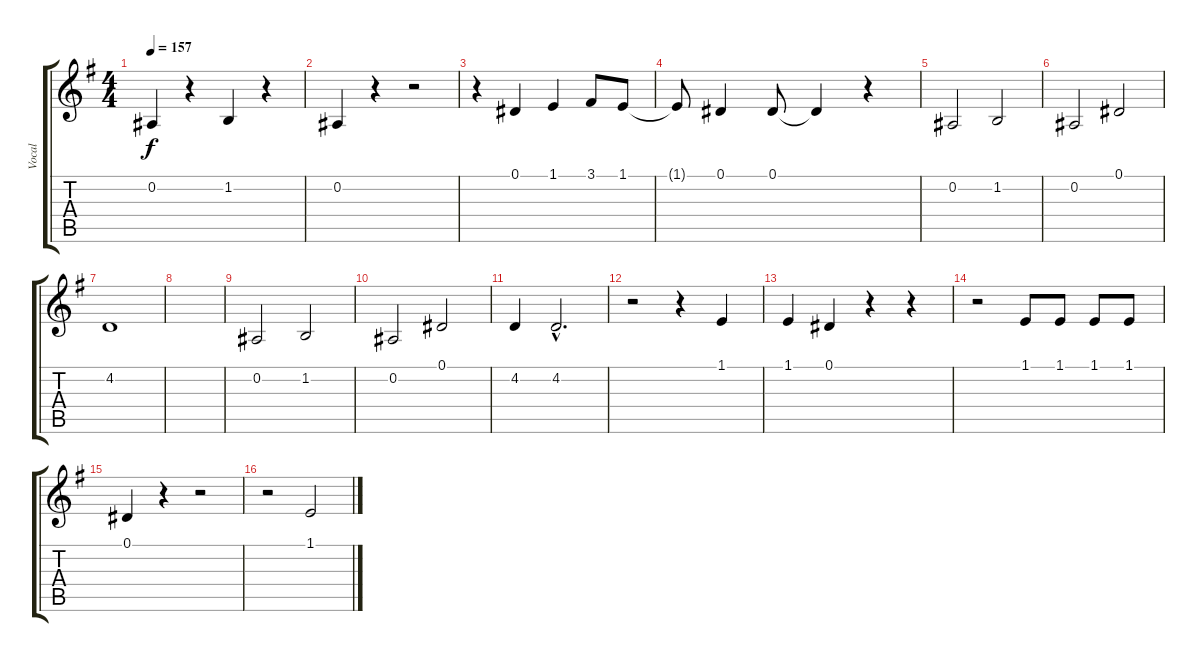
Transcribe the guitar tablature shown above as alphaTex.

\track ("Vocal" "Vocal") {instrument lead1square}
\staff {score tabs}
\tuning (Eb4 Bb3 Gb3 Db3 Ab2 Eb2) {hide}
\ts (4 4)
\tempo 157
\clef g2
\ks eminor
0.2.4{dy f} r.4 1.2.4 r.4 |
0.2.4 r.4 r.2 |
r.4 0.1.4 1.1.4 3.1.8 1.1.8 |
1.1{t}.8 0.1.4 0.1.8 0.1{t}.4 r.4 |
0.2.2 1.2.2 |
0.2.2 0.1.2 |
4.2.1 |
|
0.2.2 1.2.2 |
0.2.2 0.1.2 |
4.2.4 4.2{hac}.2{d} |
r.2 r.4 1.1.4 |
1.1.4 0.1.4 r.4 r.4 |
r.2 1.1.8 1.1.8 1.1.8 1.1.8 |
0.1.4 r.4 r.2 |
r.2 1.1.2
